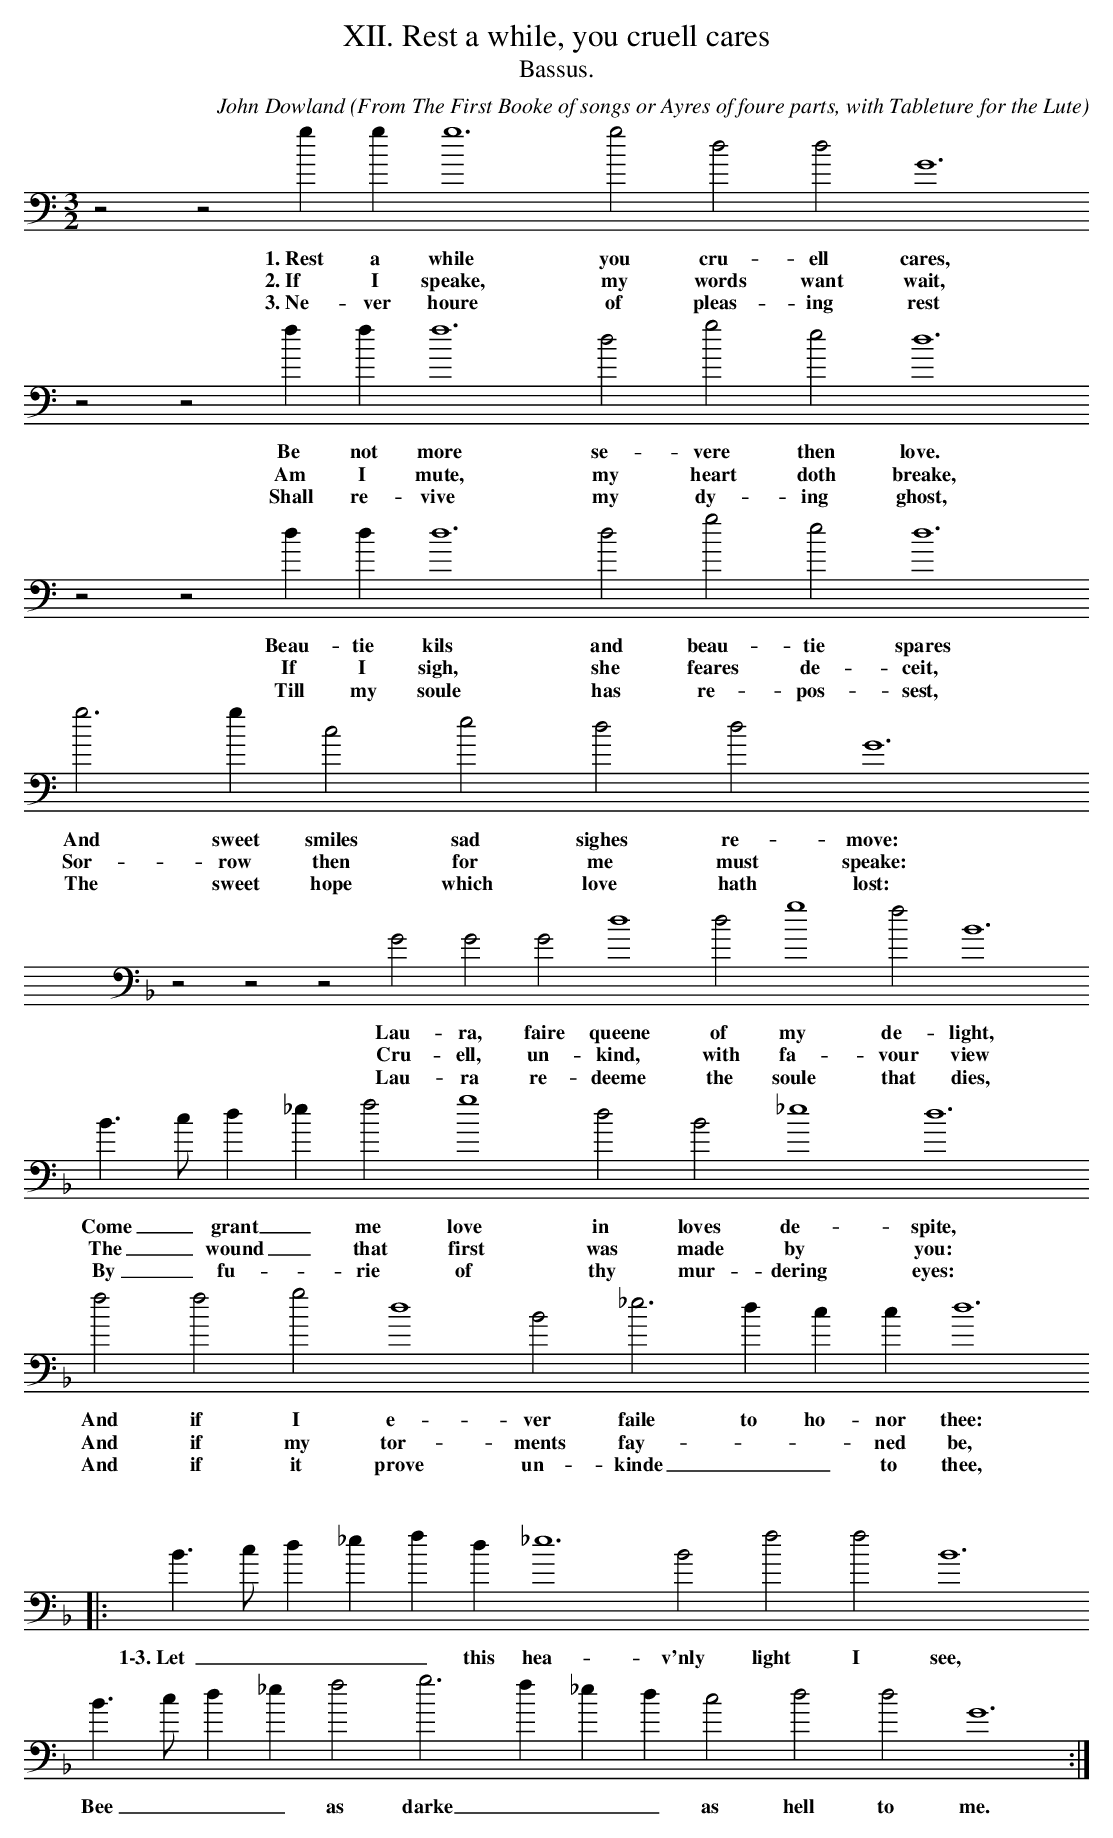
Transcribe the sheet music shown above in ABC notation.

X:1
T:XII. Rest a while, you cruell cares
T:Bassus.
C: John Dowland
O: From The First Booke of songs or Ayres of foure parts, with Tableture for the Lute
L:1/4
M:3/2
K:G mix bass
z2 z2 g g g6 g2 d2 d2 G6
w: 1.~Rest a while you cru- ell cares,
w:  2.~If I speake, my words want wait,
w: 3.~Ne- ver houre of pleas- ing rest
z2 z2 f f f6 d2 g2 e2 d6
w: Be not more se- vere then love.
w: Am I mute, my heart doth breake,
w: Shall re- vive my dy- ing ghost,
z2 z2 d d d6 d2 g2 e2 d6
w: Beau- tie kils and beau- tie spares
w: If I sigh, she feares de- ceit,
w: Till my soule has re- pos- sest,
g3 g c2 e2 d2 d2 G6
w: And sweet smiles sad sighes re- move:
w: Sor- row then for me must speake:
w: The sweet hope which love hath lost:
K:G dor bass
z2 z2 z2 G2 G2 G2 d4 d2 g4 f2 B6
w: Lau- ra, faire queene of my de- light,
w: Cru- ell, un- kind, with fa- vour view
w: Lau- ra re- deeme the soule that dies,
B > c d _e f2 g4 d2 B2 _e4 d6
w: Come _ grant _ me love in loves de- spite,
w: The _ wound _ that first was made by you:
w: By _ fu- * rie of thy mur- dering eyes:
f2 f2 g2 d4 B2 _e3 d c c d6
w: And if I e- ver faile to ho- nor thee:
w: And if my tor- ments fay- * _ ned be,
w: And if it prove un- kinde _ _ to thee,
|:B > c d _e f d _e6 B2 f2 f2 B6
w: 1\-3.~Let _ _ _ _  this hea- v'nly light I see,
B > c d _e f2 g3 f _e d c2 d2 d2 G6 :|
w: Bee _ _ _ as darke _ _ _ as hell to me.
